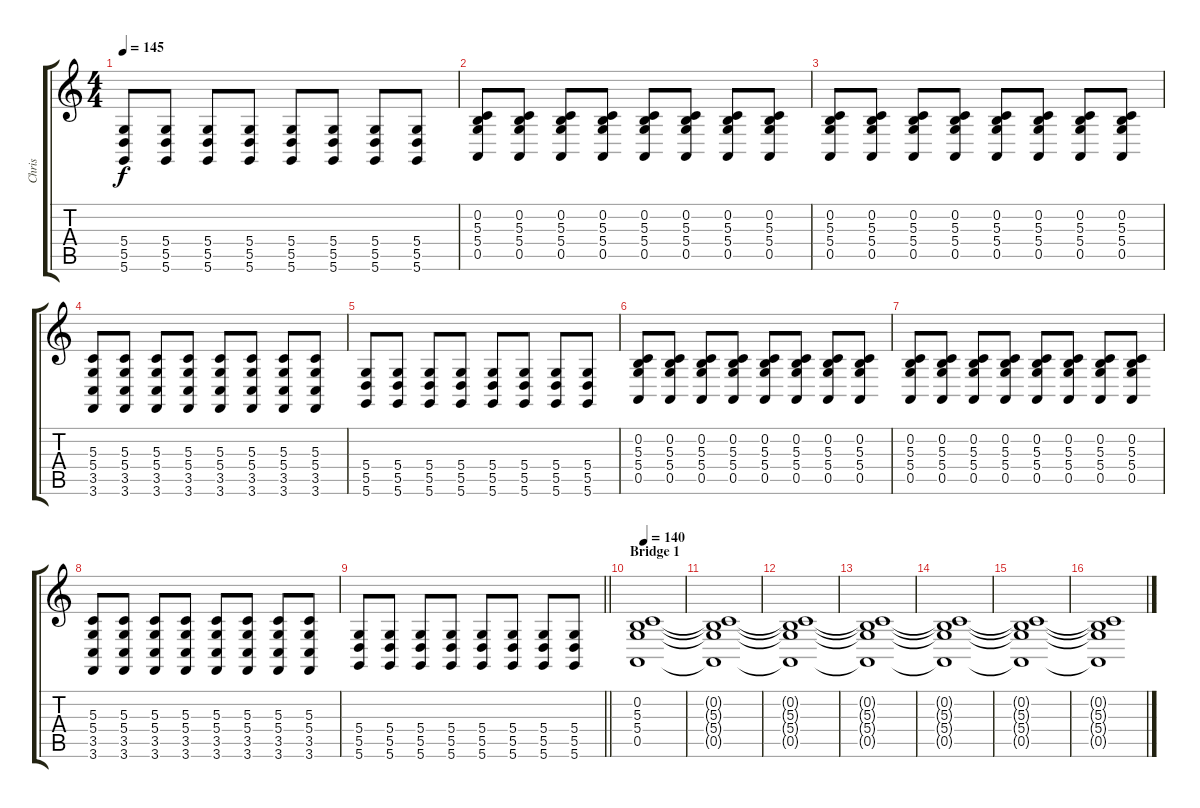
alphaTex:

\track ("Chris" "Chris") {instrument lead8bassandlead}
\staff {score tabs}
\tuning (E4 B3 G3 D3 A2 D2) {hide}
\ts (4 4)
\tempo 145
\clef g2
\ks c
(5.4 5.5 5.6).8{dy f} (5.4 5.5 5.6).8 (5.4 5.5 5.6).8 (5.4 5.5 5.6).8 (5.4 5.5 5.6).8 (5.4 5.5 5.6).8 (5.4 5.5 5.6).8 (5.4 5.5 5.6).8 |
(0.2 5.3 5.4 0.5).8 (0.2 5.3 5.4 0.5).8 (0.2 5.3 5.4 0.5).8 (0.2 5.3 5.4 0.5).8 (0.2 5.3 5.4 0.5).8 (0.2 5.3 5.4 0.5).8 (0.2 5.3 5.4 0.5).8 (0.2 5.3 5.4 0.5).8 |
(0.2 5.3 5.4 0.5).8 (0.2 5.3 5.4 0.5).8 (0.2 5.3 5.4 0.5).8 (0.2 5.3 5.4 0.5).8 (0.2 5.3 5.4 0.5).8 (0.2 5.3 5.4 0.5).8 (0.2 5.3 5.4 0.5).8 (0.2 5.3 5.4 0.5).8 |
(5.3 5.4 3.5 3.6).8 (5.3 5.4 3.5 3.6).8 (5.3 5.4 3.5 3.6).8 (5.3 5.4 3.5 3.6).8 (5.3 5.4 3.5 3.6).8 (5.3 5.4 3.5 3.6).8 (5.3 5.4 3.5 3.6).8 (5.3 5.4 3.5 3.6).8 |
(5.4 5.5 5.6).8 (5.4 5.5 5.6).8 (5.4 5.5 5.6).8 (5.4 5.5 5.6).8 (5.4 5.5 5.6).8 (5.4 5.5 5.6).8 (5.4 5.5 5.6).8 (5.4 5.5 5.6).8 |
(0.2 5.3 5.4 0.5).8 (0.2 5.3 5.4 0.5).8 (0.2 5.3 5.4 0.5).8 (0.2 5.3 5.4 0.5).8 (0.2 5.3 5.4 0.5).8 (0.2 5.3 5.4 0.5).8 (0.2 5.3 5.4 0.5).8 (0.2 5.3 5.4 0.5).8 |
(0.2 5.3 5.4 0.5).8 (0.2 5.3 5.4 0.5).8 (0.2 5.3 5.4 0.5).8 (0.2 5.3 5.4 0.5).8 (0.2 5.3 5.4 0.5).8 (0.2 5.3 5.4 0.5).8 (0.2 5.3 5.4 0.5).8 (0.2 5.3 5.4 0.5).8 |
(5.3 5.4 3.5 3.6).8 (5.3 5.4 3.5 3.6).8 (5.3 5.4 3.5 3.6).8 (5.3 5.4 3.5 3.6).8 (5.3 5.4 3.5 3.6).8 (5.3 5.4 3.5 3.6).8 (5.3 5.4 3.5 3.6).8 (5.3 5.4 3.5 3.6).8 |
\barLineRight lightlight
(5.4 5.5 5.6).8 (5.4 5.5 5.6).8 (5.4 5.5 5.6).8 (5.4 5.5 5.6).8 (5.4 5.5 5.6).8 (5.4 5.5 5.6).8 (5.4 5.5 5.6).8 (5.4 5.5 5.6).8 |
\section ("" "Bridge 1")
\tempo 140
(0.2 5.3 5.4 0.5).1{volume 9 instrument pad3polysynth} |
(0.2{t} 5.3{t} 5.4{t} 0.5{t}).1 |
(0.2{t} 5.3{t} 5.4{t} 0.5{t}).1 |
(0.2{t} 5.3{t} 5.4{t} 0.5{t}).1 |
(0.2{t} 5.3{t} 5.4{t} 0.5{t}).1 |
(0.2{t} 5.3{t} 5.4{t} 0.5{t}).1 |
(0.2{t} 5.3{t} 5.4{t} 0.5{t}).1
